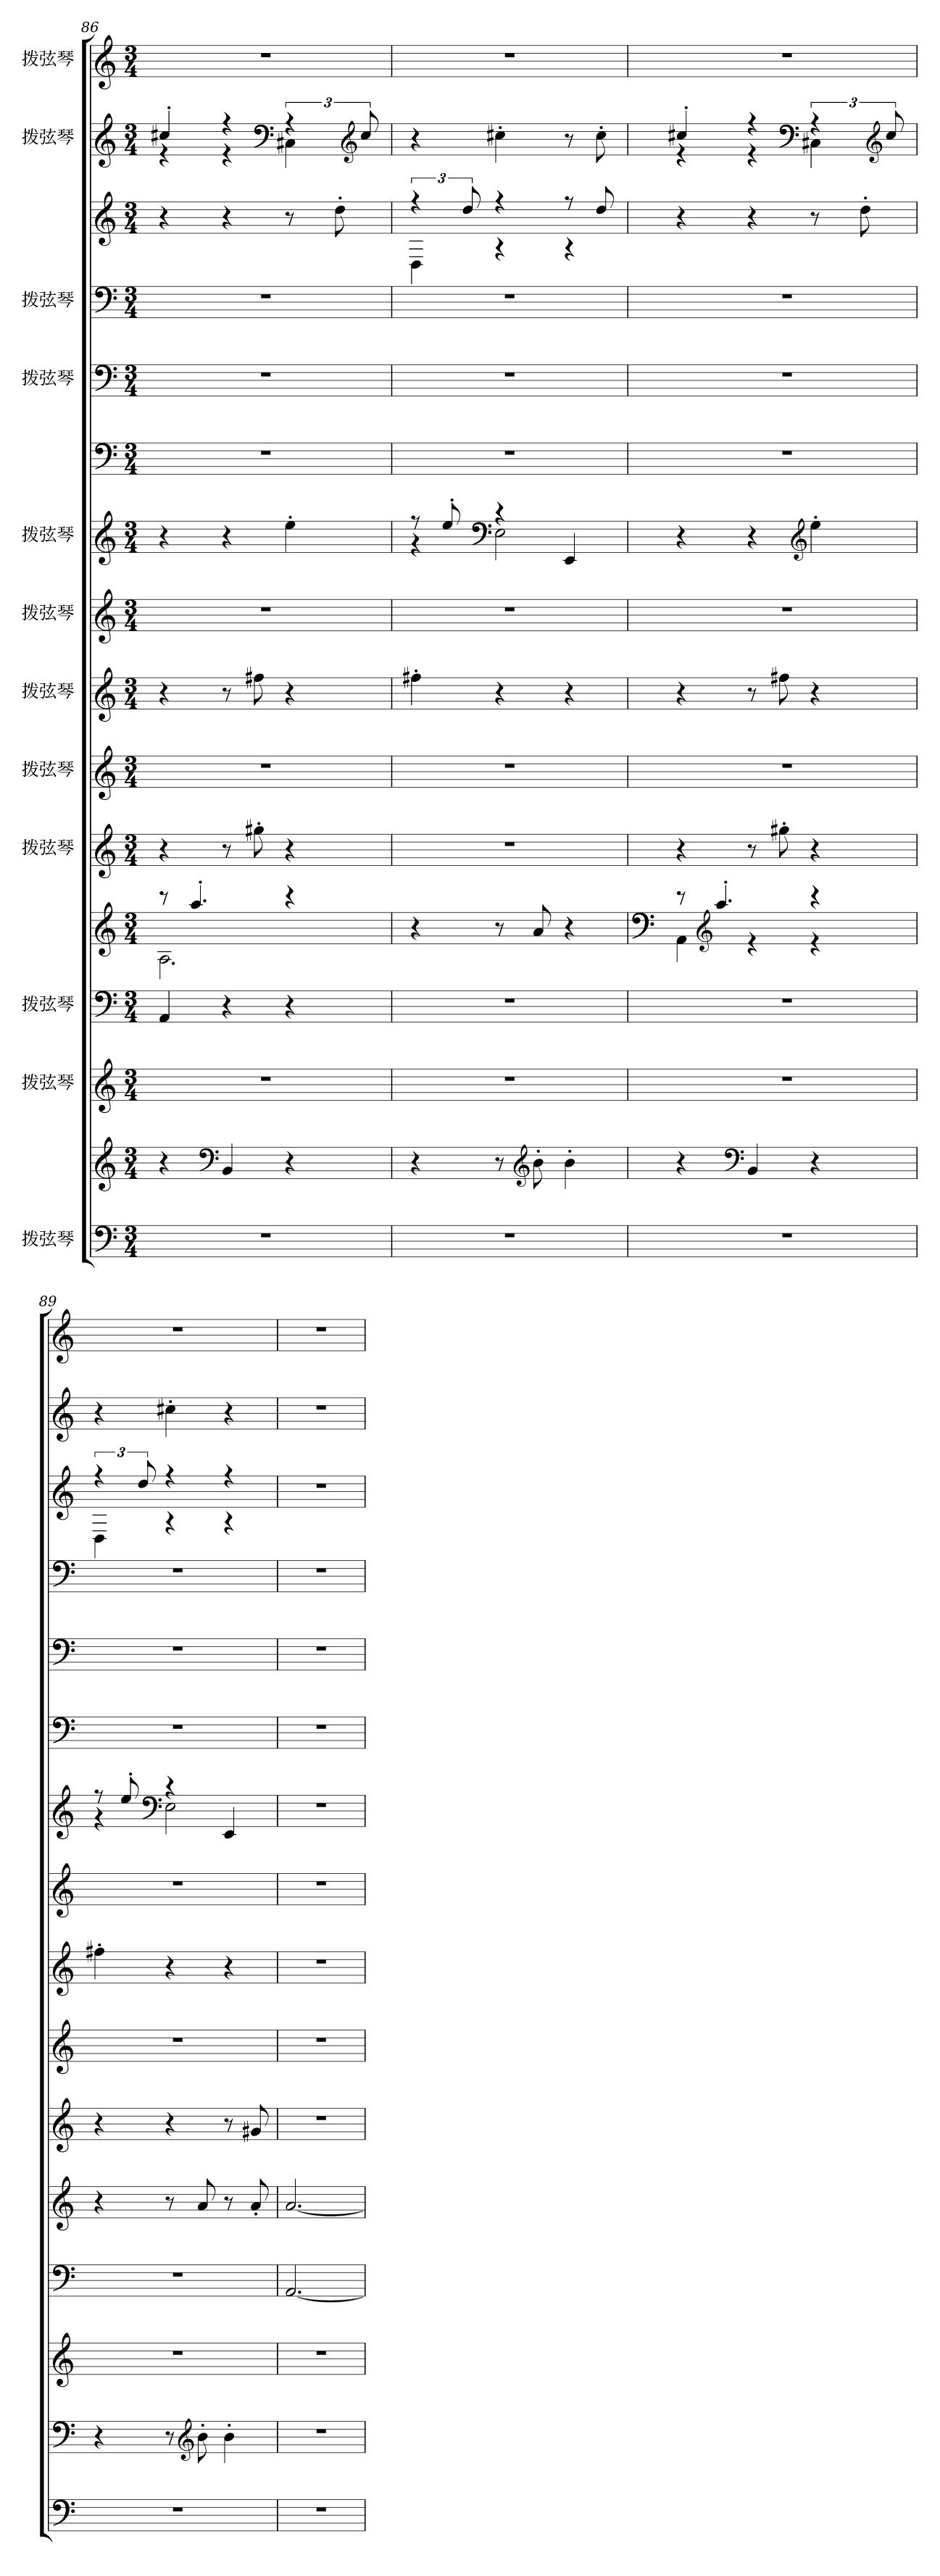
**kern	**kern	**kern	**kern	**kern	**kern	**kern	**kern	**kern	**kern	**kern	**kern	**kern	**kern	**kern	**kern
*part12	*part12	*part11	*part10	*part10	*part9	*part8	*part7	*part6	*part5	*part5	*part4	*part3	*part3	*part2	*part1
*staff16	*staff15	*staff14	*staff13	*staff12	*staff11	*staff10	*staff9	*staff8	*staff7	*staff6	*staff5	*staff4	*staff3	*staff2	*staff1
*I"拨弦琴	*	*I"拨弦琴	*I"拨弦琴	*	*I"拨弦琴	*I"拨弦琴	*I"拨弦琴	*I"拨弦琴	*I"拨弦琴	*	*I"拨弦琴	*I"拨弦琴	*	*I"拨弦琴	*I"拨弦琴
!!LO:PB:g=z
*clefF4	*clefG2	*clefG2	*clefF4	*clefG2	*clefG2	*clefG2	*clefG2	*clefG2	*clefG2	*clefF4	*clefF4	*clefF4	*clefG2	*clefG2	*clefG2
*k[]	*k[]	*k[]	*k[]	*k[]	*k[]	*k[]	*k[]	*k[]	*k[]	*k[]	*k[]	*k[]	*k[]	*k[]	*k[]
*M3/4	*M3/4	*M3/4	*M3/4	*M3/4	*M3/4	*M3/4	*M3/4	*M3/4	*M3/4	*M3/4	*M3/4	*M3/4	*M3/4	*M3/4	*M3/4
=86	=86	=86	=86	=86	=86	=86	=86	=86	=86	=86	=86	=86	=86	=86	=86
*	*	*	*	*^	*	*	*	*	*	*	*	*	*	*^	*
2.r	4r	2.r	4AA/	8r	2.A\	4r	2.r	4r	2.r	4r	2.r	2.r	2.r	4r	4cc#X'/	4r	2.r
.	.	.	.	4.aa'/	.	.	.	.	.	.	.	.	.	.	.	.	.
*	*clefF4	*	*	*	*	*	*	*	*	*	*	*	*	*	*	*	*
.	4BB/	.	4r	.	.	8r	.	8r	.	4r	.	.	.	4r	4r	4r	.
.	.	.	.	.	.	8gg#X'\	.	8ff#X\	.	.	.	.	.	.	.	.	.
*	*	*	*	*	*	*	*	*	*	*	*	*	*	*	*clefF4	*	*
.	4r	.	4r	4r	.	4r	.	4r	.	4ee'\	.	.	.	8r	6r	4C#X\	.
.	.	.	.	.	.	.	.	.	.	.	.	.	.	8dd'\	.	.	.
*	*	*	*	*	*	*	*	*	*	*	*	*	*	*	*clefG2	*	*
.	.	.	.	.	.	.	.	.	.	.	.	.	.	.	12cc#/	.	.
*	*	*	*	*v	*v	*	*	*	*	*	*	*	*	*	*v	*v	*
=87	=87	=87	=87	=87	=87	=87	=87	=87	=87	=87	=87	=87	=87	=87	=87
*	*	*	*	*	*	*	*	*	*^	*	*	*	*^	*	*
2.r	4r	2.r	2.r	4r	2.r	2.r	4ff#X'\	2.r	8r	4r	2.r	2.r	2.r	6r	4D\	4r	2.r
.	.	.	.	.	.	.	.	.	8ee'/	.	.	.	.	.	.	.	.
.	.	.	.	.	.	.	.	.	.	.	.	.	.	12dd/	.	.	.
*	*	*	*	*	*	*	*	*	*clefF4	*	*	*	*	*	*	*	*
.	8r	.	.	8r	.	.	4r	.	4r	2E\	.	.	.	4r	4r	4cc#X'\	.
*	*clefG2	*	*	*	*	*	*	*	*	*	*	*	*	*	*	*	*
.	8b'\	.	.	8a/	.	.	.	.	.	.	.	.	.	.	.	.	.
.	4b'\	.	.	4r	.	.	4r	.	4EE/	.	.	.	.	8r	4r	8r	.
.	.	.	.	.	.	.	.	.	.	.	.	.	.	8dd/	.	8cc#'\	.
*	*	*	*	*	*	*	*	*	*v	*v	*	*	*	*v	*v	*	*
=88	=88	=88	=88	=88	=88	=88	=88	=88	=88	=88	=88	=88	=88	=88	=88
*	*	*	*	*clefF4	*	*	*	*	*	*	*	*	*	*	*
*	*	*	*	*^	*	*	*	*	*	*	*	*	*	*^	*
2.r	4r	2.r	2.r	8r	4AA\	4r	2.r	4r	2.r	4r	2.r	2.r	2.r	4r	4cc#X'/	4r	2.r
*	*	*	*	*clefG2	*	*	*	*	*	*	*	*	*	*	*	*	*
.	.	.	.	4.aa'/	.	.	.	.	.	.	.	.	.	.	.	.	.
*	*clefF4	*	*	*	*	*	*	*	*	*	*	*	*	*	*	*	*
.	4BB/	.	.	.	4r	8r	.	8r	.	4r	.	.	.	4r	4r	4r	.
.	.	.	.	.	.	8gg#X'\	.	8ff#X\	.	.	.	.	.	.	.	.	.
*	*	*	*	*	*	*	*	*	*	*clefG2	*	*	*	*	*clefF4	*	*
.	4r	.	.	4r	4r	4r	.	4r	.	4ee'\	.	.	.	8r	6r	4C#X\	.
.	.	.	.	.	.	.	.	.	.	.	.	.	.	8dd'\	.	.	.
*	*	*	*	*	*	*	*	*	*	*	*	*	*	*	*clefG2	*	*
.	.	.	.	.	.	.	.	.	.	.	.	.	.	.	12cc#/	.	.
*	*	*	*	*v	*v	*	*	*	*	*	*	*	*	*	*v	*v	*
!!LO:PB:g=z
=89	=89	=89	=89	=89	=89	=89	=89	=89	=89	=89	=89	=89	=89	=89	=89
*	*	*	*	*	*	*	*	*	*^	*	*	*	*^	*	*
2.r	4r	2.r	2.r	4r	4r	2.r	4ff#X'\	2.r	8r	4r	2.r	2.r	2.r	6r	4D\	4r	2.r
.	.	.	.	.	.	.	.	.	8ee'/	.	.	.	.	.	.	.	.
.	.	.	.	.	.	.	.	.	.	.	.	.	.	12dd/	.	.	.
*	*	*	*	*	*	*	*	*	*clefF4	*	*	*	*	*	*	*	*
.	8r	.	.	8r	4r	.	4r	.	4r	2E\	.	.	.	4r	4r	4cc#X'\	.
*	*clefG2	*	*	*	*	*	*	*	*	*	*	*	*	*	*	*	*
.	8b'\	.	.	8a/	.	.	.	.	.	.	.	.	.	.	.	.	.
.	4b'\	.	.	8r	8r	.	4r	.	4EE/	.	.	.	.	4r	4r	4r	.
.	.	.	.	8a'/	8g#X/	.	.	.	.	.	.	.	.	.	.	.	.
*	*	*	*	*	*	*	*	*	*v	*v	*	*	*	*v	*v	*	*
=90	=90	=90	=90	=90	=90	=90	=90	=90	=90	=90	=90	=90	=90	=90	=90
2.r	2.r	2.r	[2.AA/	[2.a/	2.r	2.r	2.r	2.r	2.r	2.r	2.r	2.r	2.r	2.r	2.r
=	=	=	=	=	=	=	=	=	=	=	=	=	=	=	=
*-	*-	*-	*-	*-	*-	*-	*-	*-	*-	*-	*-	*-	*-	*-	*-
